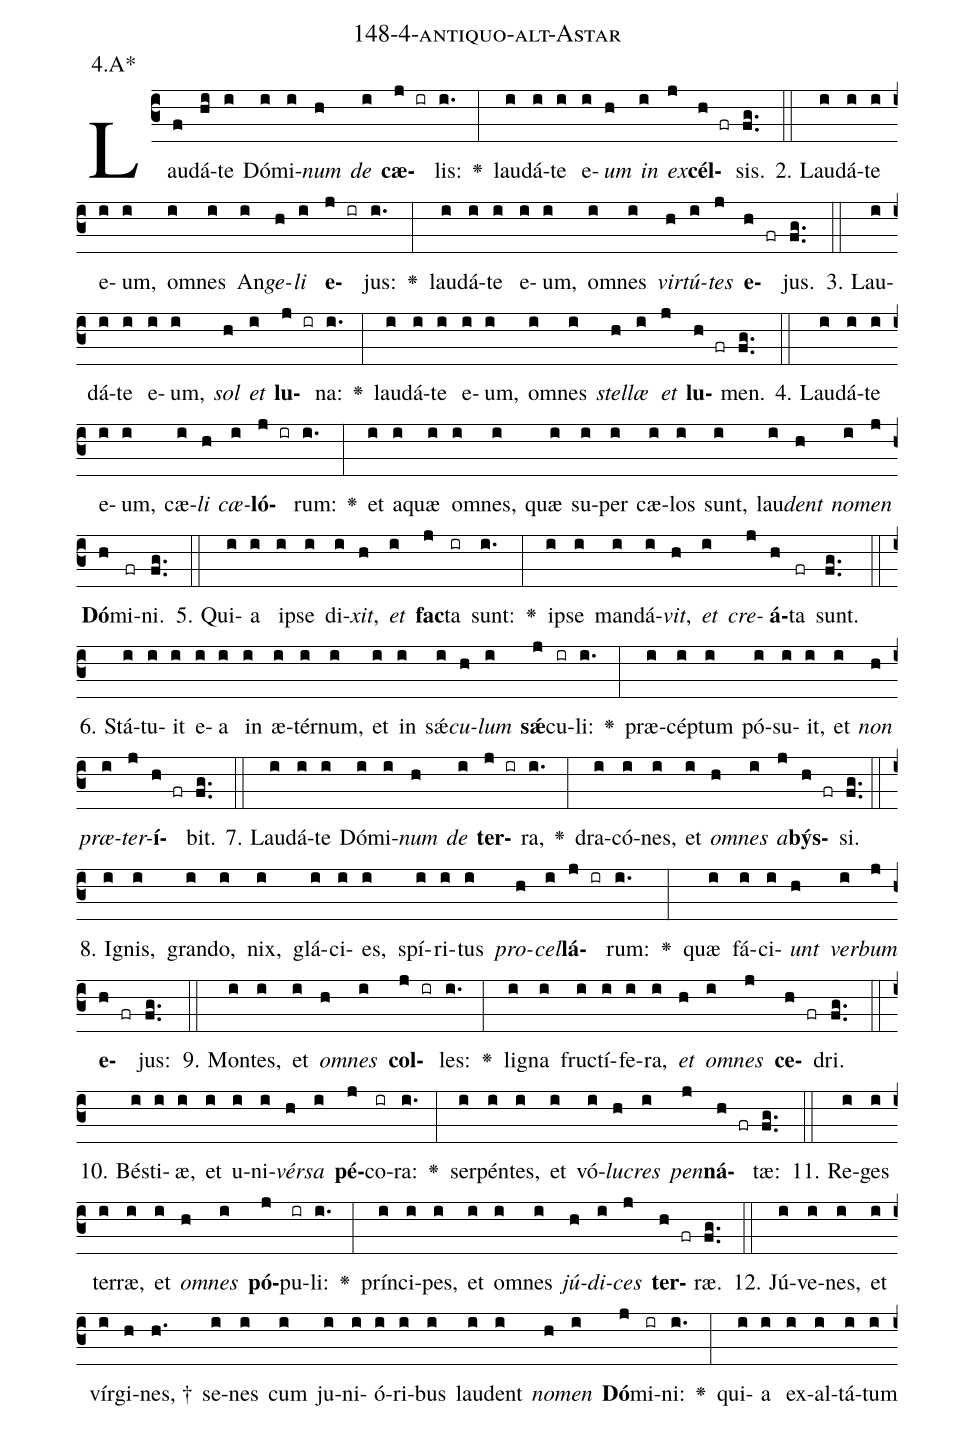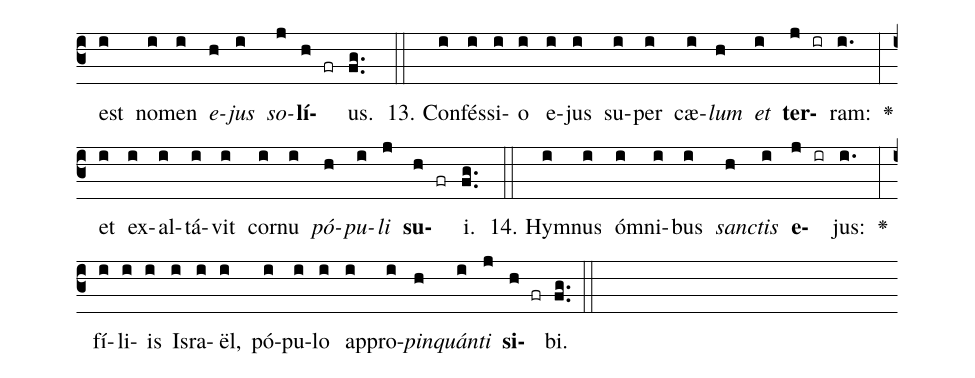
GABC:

name: 148-4-antiquo-alt-Astar;
annotation: 4.A*;
%%
(c3)Lau(f)dá(hi)te(i) Dó(i)mi(i)<i>num</i>(h) <i>de</i>(i) <b>cæ</b>(j ir)lis:(i.) <v>\greheightstar</v>(:) lau(i)dá(i)te(i) e(i)<i>um</i>(h) <i>in</i>(i) <i>ex</i>(j)<b>cél</b>(h fr)sis.(fg..) (::)
2. Lau(i)dá(i)te(i) e(i)um,(i) om(i)nes(i) An(i)<i>ge</i>(h)<i>li</i>(i) <b>e</b>(j ir)jus:(i.) <v>\greheightstar</v>(:) lau(i)dá(i)te(i) e(i)um,(i) om(i)nes(i) <i>vir</i>(h)<i>tú</i>(i)<i>tes</i>(j) <b>e</b>(h fr)jus.(fg..) (::)
3. Lau(i)dá(i)te(i) e(i)um,(i) <i>sol</i>(h) <i>et</i>(i) <b>lu</b>(j ir)na:(i.) <v>\greheightstar</v>(:) lau(i)dá(i)te(i) e(i)um,(i) om(i)nes(i) <i>stel</i>(h)<i>læ</i>(i) <i>et</i>(j) <b>lu</b>(h fr)men.(fg..) (::)
4. Lau(i)dá(i)te(i) e(i)um,(i) cæ(i)<i>li</i>(h) <i>cæ</i>(i)<b>ló</b>(j ir)rum:(i.) <v>\greheightstar</v>(:) et(i) a(i)quæ(i) om(i)nes,(i) quæ(i) su(i)per(i) cæ(i)los(i) sunt,(i) lau(i)<i>dent</i>(h) <i>no</i>(i)<i>men</i>(j) <b>Dó</b>(h)mi(fr)ni.(fg..) (::)
5. Qui(i)a(i) ip(i)se(i) di(i)<i>xit</i>,(h) <i>et</i>(i) <b>fac</b>(j)ta(ir) sunt:(i.) <v>\greheightstar</v>(:) ip(i)se(i) man(i)dá(i)<i>vit</i>,(h) <i>et</i>(i) <i>cre</i>(j)<b>á</b>(h)ta(fr) sunt.(fg..) (::)
6. Stá(i)tu(i)it(i) e(i)a(i) in(i) æ(i)tér(i)num,(i) et(i) in(i) sǽ(i)<i>cu</i>(h)<i>lum</i>(i) <b>sǽ</b>(j)cu(ir)li:(i.) <v>\greheightstar</v>(:) præ(i)cép(i)tum(i) pó(i)su(i)it,(i) et(i) <i>non</i>(h) <i>præ</i>(i)<i>ter</i>(j)<b>í</b>(h fr)bit.(fg..) (::)
7. Lau(i)dá(i)te(i) Dó(i)mi(i)<i>num</i>(h) <i>de</i>(i) <b>ter</b>(j ir)ra,(i.) <v>\greheightstar</v>(:) dra(i)có(i)nes,(i) et(i) <i>om</i>(h)<i>nes</i>(i) <i>a</i>(j)<b>býs</b>(h fr)si.(fg..) (::)
8. I(i)gnis,(i) gran(i)do,(i) nix,(i) glá(i)ci(i)es,(i) spí(i)ri(i)tus(i) <i>pro</i>(h)<i>cel</i>(i)<b>lá</b>(j ir)rum:(i.) <v>\greheightstar</v>(:) quæ(i) fá(i)ci(i)<i>unt</i>(h) <i>ver</i>(i)<i>bum</i>(j) <b>e</b>(h fr)jus:(fg..) (::)
9. Mon(i)tes,(i) et(i) <i>om</i>(h)<i>nes</i>(i) <b>col</b>(j ir)les:(i.) <v>\greheightstar</v>(:) li(i)gna(i) fruc(i)tí(i)fe(i)ra,(i) <i>et</i>(h) <i>om</i>(i)<i>nes</i>(j) <b>ce</b>(h fr)dri.(fg..) (::)
10. Bés(i)ti(i)æ,(i) et(i) u(i)ni(i)<i>vér</i>(h)<i>sa</i>(i) <b>pé</b>(j)co(ir)ra:(i.) <v>\greheightstar</v>(:) ser(i)pén(i)tes,(i) et(i) vó(i)<i>lu</i>(h)<i>cres</i>(i) <i>pen</i>(j)<b>ná</b>(h fr)tæ:(fg..) (::)
11. Re(i)ges(i) ter(i)ræ,(i) et(i) <i>om</i>(h)<i>nes</i>(i) <b>pó</b>(j)pu(ir)li:(i.) <v>\greheightstar</v>(:) prín(i)ci(i)pes,(i) et(i) om(i)nes(i) <i>jú</i>(h)<i>di</i>(i)<i>ces</i>(j) <b>ter</b>(h fr)ræ.(fg..) (::)
12. Jú(i)ve(i)nes,(i) et(i) vír(i)gi(h)nes, †(h.) se(i)nes(i) cum(i) ju(i)ni(i)ó(i)ri(i)bus(i) lau(i)dent(i) <i>no</i>(h)<i>men</i>(i) <b>Dó</b>(j)mi(ir)ni:(i.) <v>\greheightstar</v>(:) qui(i)a(i) ex(i)al(i)tá(i)tum(i) est(i) no(i)men(i) <i>e</i>(h)<i>jus</i>(i) <i>so</i>(j)<b>lí</b>(h fr)us.(fg..) (::)
13. Con(i)fés(i)si(i)o(i) e(i)jus(i) su(i)per(i) cæ(i)<i>lum</i>(h) <i>et</i>(i) <b>ter</b>(j ir)ram:(i.) <v>\greheightstar</v>(:) et(i) ex(i)al(i)tá(i)vit(i) cor(i)nu(i) <i>pó</i>(h)<i>pu</i>(i)<i>li</i>(j) <b>su</b>(h fr)i.(fg..) (::)
14. Hym(i)nus(i) óm(i)ni(i)bus(i) <i>sanc</i>(h)<i>tis</i>(i) <b>e</b>(j ir)jus:(i.) <v>\greheightstar</v>(:) fí(i)li(i)is(i) Is(i)ra(i)ël,(i) pó(i)pu(i)lo(i) ap(i)pro(i)<i>pin</i>(h)<i>quán</i>(i)<i>ti</i>(j) <b>si</b>(h fr)bi.(fg..) (::)
